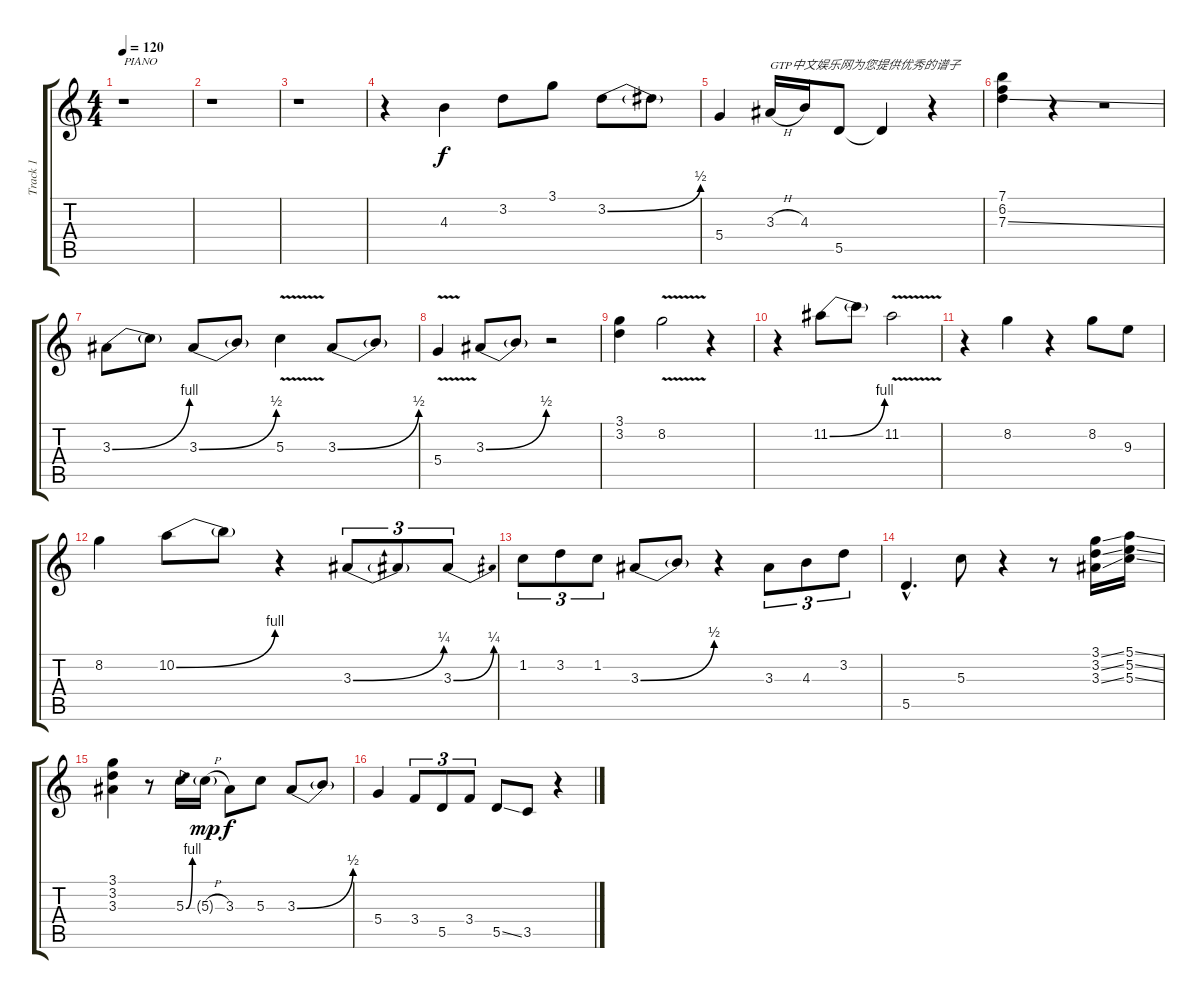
\track ("Track 1" "Track 1") {instrument overdrivenguitar}
\staff {score tabs}
\tuning (E4 B3 G3 D3 A2 E2) {hide}
\ts (4 4)
\tempo 120
\clef g2
\ks c
r.1{txt "PIANO" dy f instrument overdrivenguitar} |
r.1 |
r.1 |
r.4 4.3.4 3.2.8 3.1.8 3.2{be (bend 0 0 60 2)}.8 3.2{t}.8 |
5.4.4 3.3{h}.16{txt "GTP中文娱乐网为您提供优秀的谱子"} 4.3.16 5.5.8 5.5{t}.4 r.4 |
(7.1 6.2 7.3{ss}).4 r.4 r.2 |
3.3{be (bend 0 0 60 4)}.8 3.3{t}.8 3.3{be (bend 0 0 60 2)}.8 3.3{t}.8 5.3{v}.4 3.3{be (bend 0 0 60 2)}.8 3.3{t}.8 |
5.4{v}.4 3.3{be (bend 0 0 60 2)}.8 3.3{t}.8 r.2 |
(3.1 3.2).4 8.2{v}.2 r.4 |
r.4 11.2{be (bend 0 0 60 4)}.8 11.2{t}.8 11.2{v}.2 |
r.4 8.2.4 r.4 8.2.8 9.3.8 |
8.2.4 10.2{be (bend 0 0 60 4)}.8 10.2{t}.8 r.4 3.3{be (bend 0 0 60 1)}.8{tu (3 2)} 3.3{t}.8{tu (3 2)} 3.3{be (bend 0 0 60 1)}.8{tu (3 2)} |
1.2.8{tu (3 2)} 3.2.8{tu (3 2)} 1.2.8{tu (3 2)} 3.3{be (bend 0 0 60 2)}.8 3.3{t}.8 r.4 3.3.8{tu (3 2)} 4.3.8{tu (3 2)} 3.2.8{tu (3 2)} |
5.5{hac}.4{d} 5.3.8 r.4 r.8 (3.1{ss} 3.2{ss} 3.3{ss}).16 (5.1{ss} 5.2{ss} 5.3{ss}).16 |
(3.1 3.2 3.3).4 r.8 5.3{be (bend 0 0 60 4)}.16 5.3{h g}.16{dy mp} 3.3.8{dy f} 5.3.8 3.3{be (bend 0 0 60 2)}.8 3.3{t}.8 |
5.4.4 3.4.8{tu (3 2)} 5.5.8{tu (3 2)} 3.4.8{tu (3 2)} 5.5{ss}.8 3.5.8 r.4
